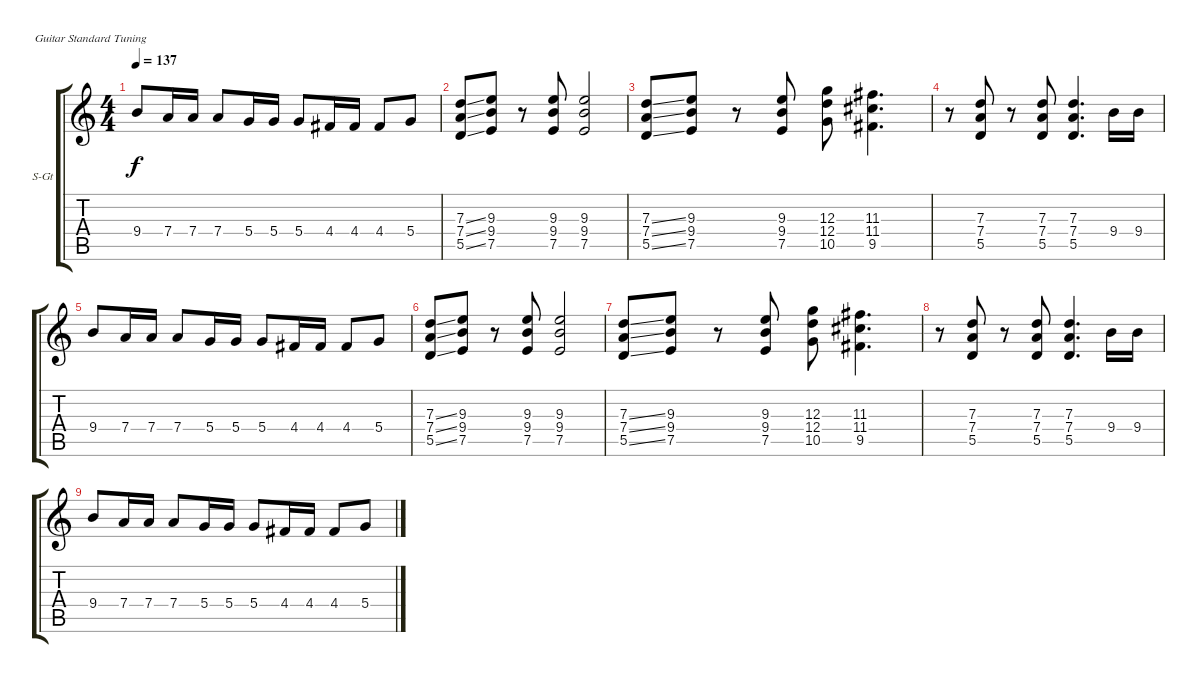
\defaultSystemsLayout 4
\bracketExtendMode groupsimilarinstruments
\firstSystemTrackNameOrientation horizontal
\otherSystemsTrackNameOrientation horizontal
\track ("Steel Guitar" "S-Gt") {instrument acousticguitarsteel}
\staff {score tabs}
\tuning (E4 B3 G3 D3 A2 E2)
\ts (4 4)
\tempo 137
\clef g2
\ks c
9.4.8{dy f} 7.4.16 7.4.16 7.4.8 5.4.16 5.4.16 5.4.8 4.4.16 4.4.16 4.4.8 5.4.8 |
(7.3{ss} 7.4{ss} 5.5{ss}).8 (9.3 9.4 7.5).8 r.8 (9.3 9.4 7.5).8 (9.3 9.4 7.5).2 |
(7.3{ss} 7.4{ss} 5.5{ss}).8 (9.3 9.4 7.5).8 r.8 (9.3 9.4 7.5).8 (12.3 12.4 10.5).8 (11.3 11.4 9.5).4{d} |
r.8 (7.3 7.4 5.5).8 r.8 (7.3 7.4 5.5).8 (7.3 7.4 5.5).4{d} 9.4.16 9.4.16 |
9.4.8 7.4.16 7.4.16 7.4.8 5.4.16 5.4.16 5.4.8 4.4.16 4.4.16 4.4.8 5.4.8 |
(7.3{ss} 7.4{ss} 5.5{ss}).8 (9.3 9.4 7.5).8 r.8 (9.3 9.4 7.5).8 (9.3 9.4 7.5).2 |
(7.3{ss} 7.4{ss} 5.5{ss}).8 (9.3 9.4 7.5).8 r.8 (9.3 9.4 7.5).8 (12.3 12.4 10.5).8 (11.3 11.4 9.5).4{d} |
r.8 (7.3 7.4 5.5).8 r.8 (7.3 7.4 5.5).8 (7.3 7.4 5.5).4{d} 9.4.16 9.4.16 |
9.4.8 7.4.16 7.4.16 7.4.8 5.4.16 5.4.16 5.4.8 4.4.16 4.4.16 4.4.8 5.4.8
